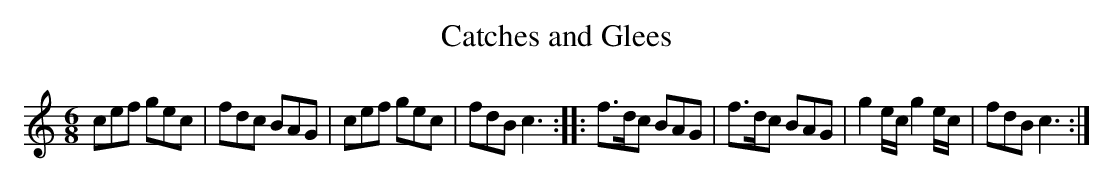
X:1
T:Catches and Glees
M:6/8
L:1/8
K:C
cef gec | fdc BAG | cef gec | fdB c3::f>dc BAG | f>dc BAG | g2 e/c/ g2 e/c/ | fdB c3 :|
